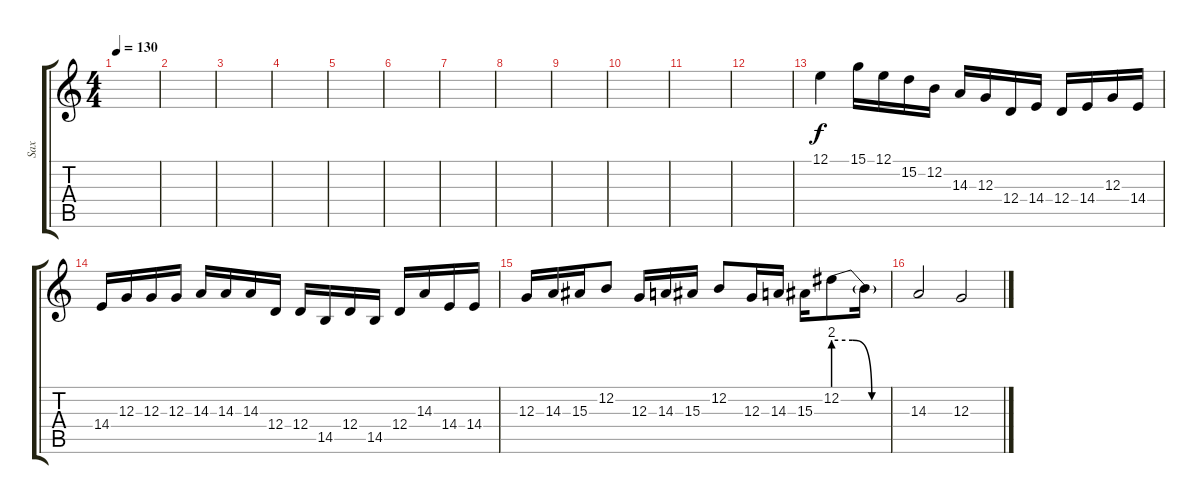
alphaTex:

\track ("Sax" "Sax") {instrument tenorsax}
\staff {score tabs}
\tuning (E4 B3 G3 D3 A2 E2) {hide}
\ts (4 4)
\tempo 130
\clef g2
\ks c
|
|
|
|
|
|
|
|
|
|
|
|
12.1.4 15.1.16 12.1.16 15.2.16 12.2.16 14.3.16 12.3.16 12.4.16 14.4.16 12.4.16 14.4.16 12.3.16 14.4.16 |
14.4.16 12.3.16 12.3.16 12.3.16 14.3.16 14.3.16 14.3.16 12.4.16 12.4.16 14.5.16 12.4.16 14.5.16 12.4.16 14.3.16 14.4.16 14.4.16 |
12.3.16 14.3.16 15.3.16 12.2.8 12.3.16 14.3.16 15.3.16 12.2.8 12.3.16 14.3.16 15.3.16 12.2{be (custom 0 8 20 8 40 0 60 0)}.8 12.2{t}.16 |
14.3.2 12.3.2
